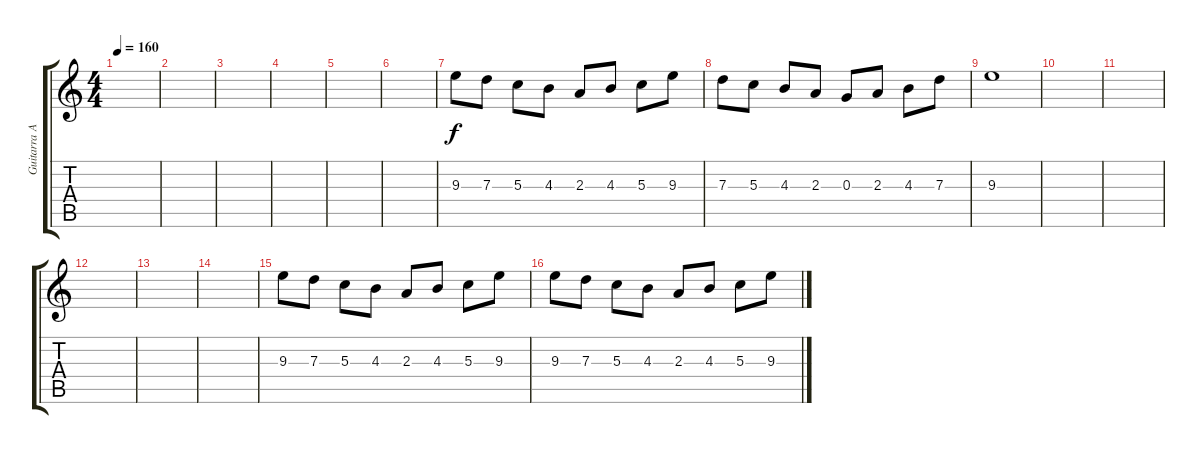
\track ("Guitarra Adicional" "Guitarra A") {instrument overdrivenguitar}
\staff {score tabs}
\tuning (E4 B3 G3 D3 A2 E2) {hide}
\ts (4 4)
\tempo 160
\clef g2
\ks c
|
|
|
|
|
|
9.3.8 7.3.8 5.3.8 4.3.8 2.3.8 4.3.8 5.3.8 9.3.8 |
7.3.8 5.3.8 4.3.8 2.3.8 0.3.8 2.3.8 4.3.8 7.3.8 |
9.3.1 |
|
|
|
|
|
9.3.8 7.3.8 5.3.8 4.3.8 2.3.8 4.3.8 5.3.8 9.3.8 |
9.3.8 7.3.8 5.3.8 4.3.8 2.3.8 4.3.8 5.3.8 9.3.8
